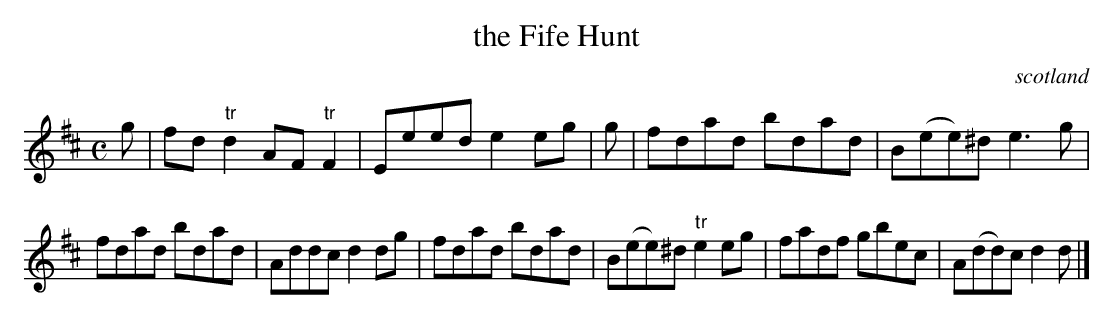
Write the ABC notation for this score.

X:1
T:the Fife Hunt
O:scotland
M:C
K:D
g|\
fd "tr"d2 AF "tr"F2| Eeed e2eg| \
g|\
fdad bdad| B(ee)^d e3g|
fdad bdad| Addc d2dg|\
fdad bdad| B(ee)^d "tr"e2eg| fadf gbec| A(dd)c d2d|]
